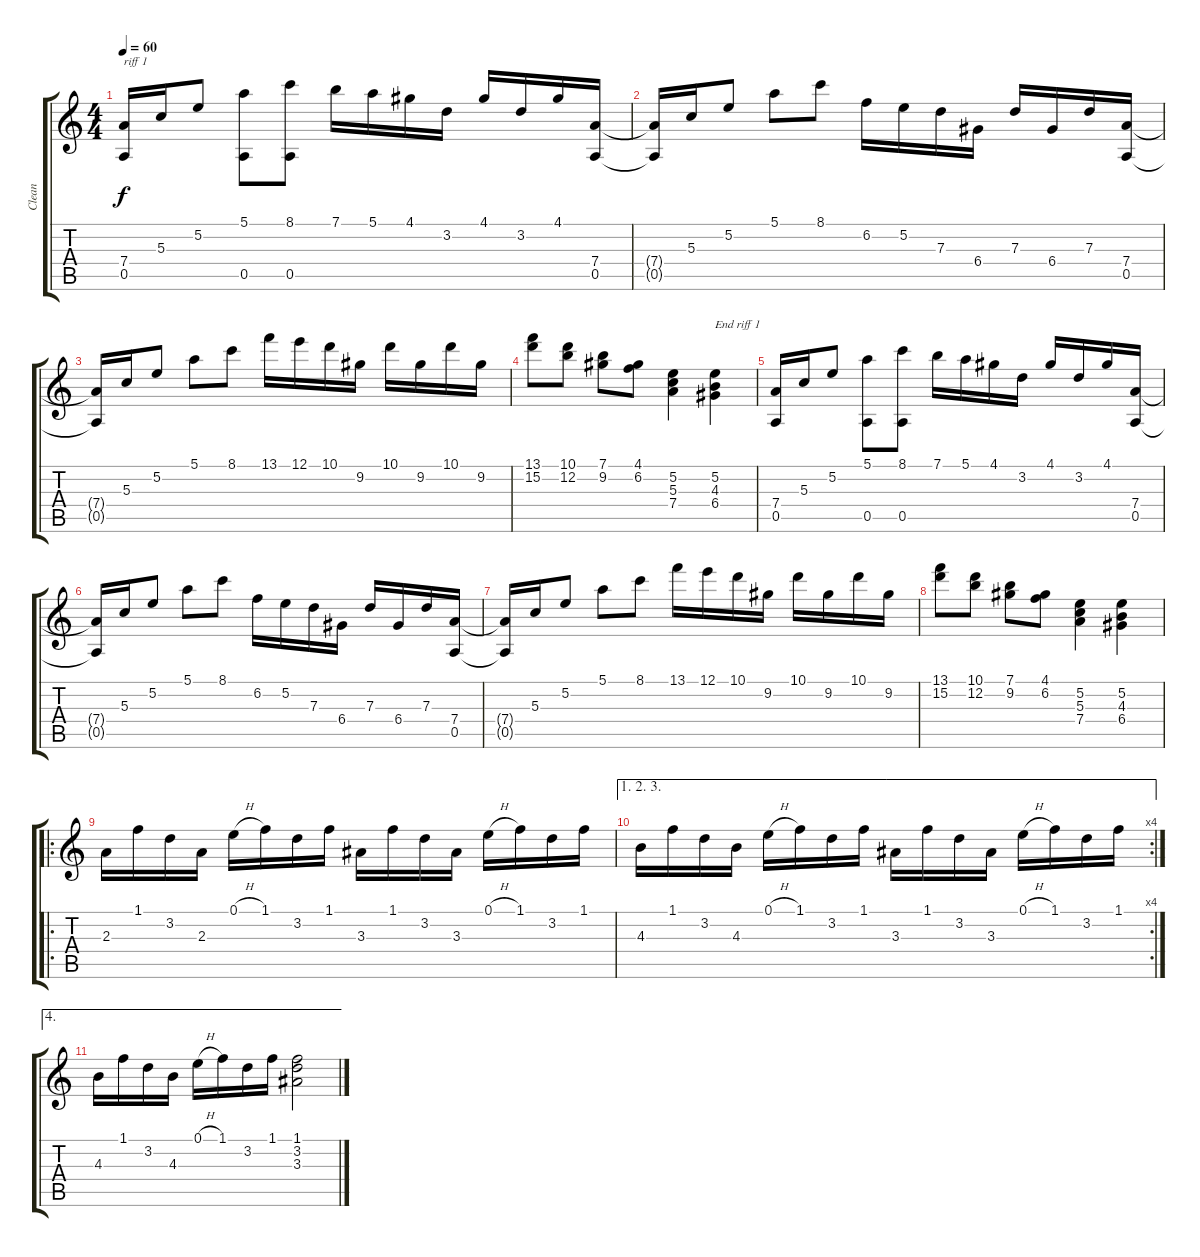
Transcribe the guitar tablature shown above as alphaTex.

\track ("Clean" "Clean") {instrument electricguitarclean}
\staff {score tabs}
\tuning (E4 B3 G3 D3 A2 E2) {hide}
\ts (4 4)
\tempo 60
\clef g2
\ks c
(7.4 0.5).16{txt "riff 1" dy f instrument electricguitarclean} 5.3.16 5.2.8 (5.1 0.5).8 (8.1 0.5).8 7.1.16 5.1.16 4.1.16 3.2.16 4.1.16 3.2.16 4.1.16 (7.4 0.5).16 |
(7.4{t} 0.5{t}).16 5.3.16 5.2.8 5.1.8 8.1.8 6.2.16 5.2.16 7.3.16 6.4.16 7.3.16 6.4.16 7.3.16 (7.4 0.5).16 |
(7.4{t} 0.5{t}).16 5.3.16 5.2.8 5.1.8 8.1.8 13.1.16 12.1.16 10.1.16 9.2.16 10.1.16 9.2.16 10.1.16 9.2.16 |
(13.1 15.2).8 (10.1 12.2).8 (7.1 9.2).8 (4.1 6.2).8 (5.2 5.3 7.4).4 (5.2 4.3 6.4).4{txt "End riff 1"} |
(7.4 0.5).16 5.3.16 5.2.8 (5.1 0.5).8 (8.1 0.5).8 7.1.16 5.1.16 4.1.16 3.2.16 4.1.16 3.2.16 4.1.16 (7.4 0.5).16 |
(7.4{t} 0.5{t}).16 5.3.16 5.2.8 5.1.8 8.1.8 6.2.16 5.2.16 7.3.16 6.4.16 7.3.16 6.4.16 7.3.16 (7.4 0.5).16 |
(7.4{t} 0.5{t}).16 5.3.16 5.2.8 5.1.8 8.1.8 13.1.16 12.1.16 10.1.16 9.2.16 10.1.16 9.2.16 10.1.16 9.2.16 |
(13.1 15.2).8 (10.1 12.2).8 (7.1 9.2).8 (4.1 6.2).8 (5.2 5.3 7.4).4 (5.2 4.3 6.4).4 |
\ro
2.3.16 1.1.16 3.2.16 2.3.16 0.1{h}.16 1.1.16 3.2.16 1.1.16 3.3.16 1.1.16 3.2.16 3.3.16 0.1{h}.16 1.1.16 3.2.16 1.1.16 |
\ae (1 2 3)
\rc 4
4.3.16 1.1.16 3.2.16 4.3.16 0.1{h}.16 1.1.16 3.2.16 1.1.16 3.3.16 1.1.16 3.2.16 3.3.16 0.1{h}.16 1.1.16 3.2.16 1.1.16 |
\ae 4
4.3.16 1.1.16 3.2.16 4.3.16 0.1{h}.16 1.1.16 3.2.16 1.1.16 (1.1 3.2 3.3).2
